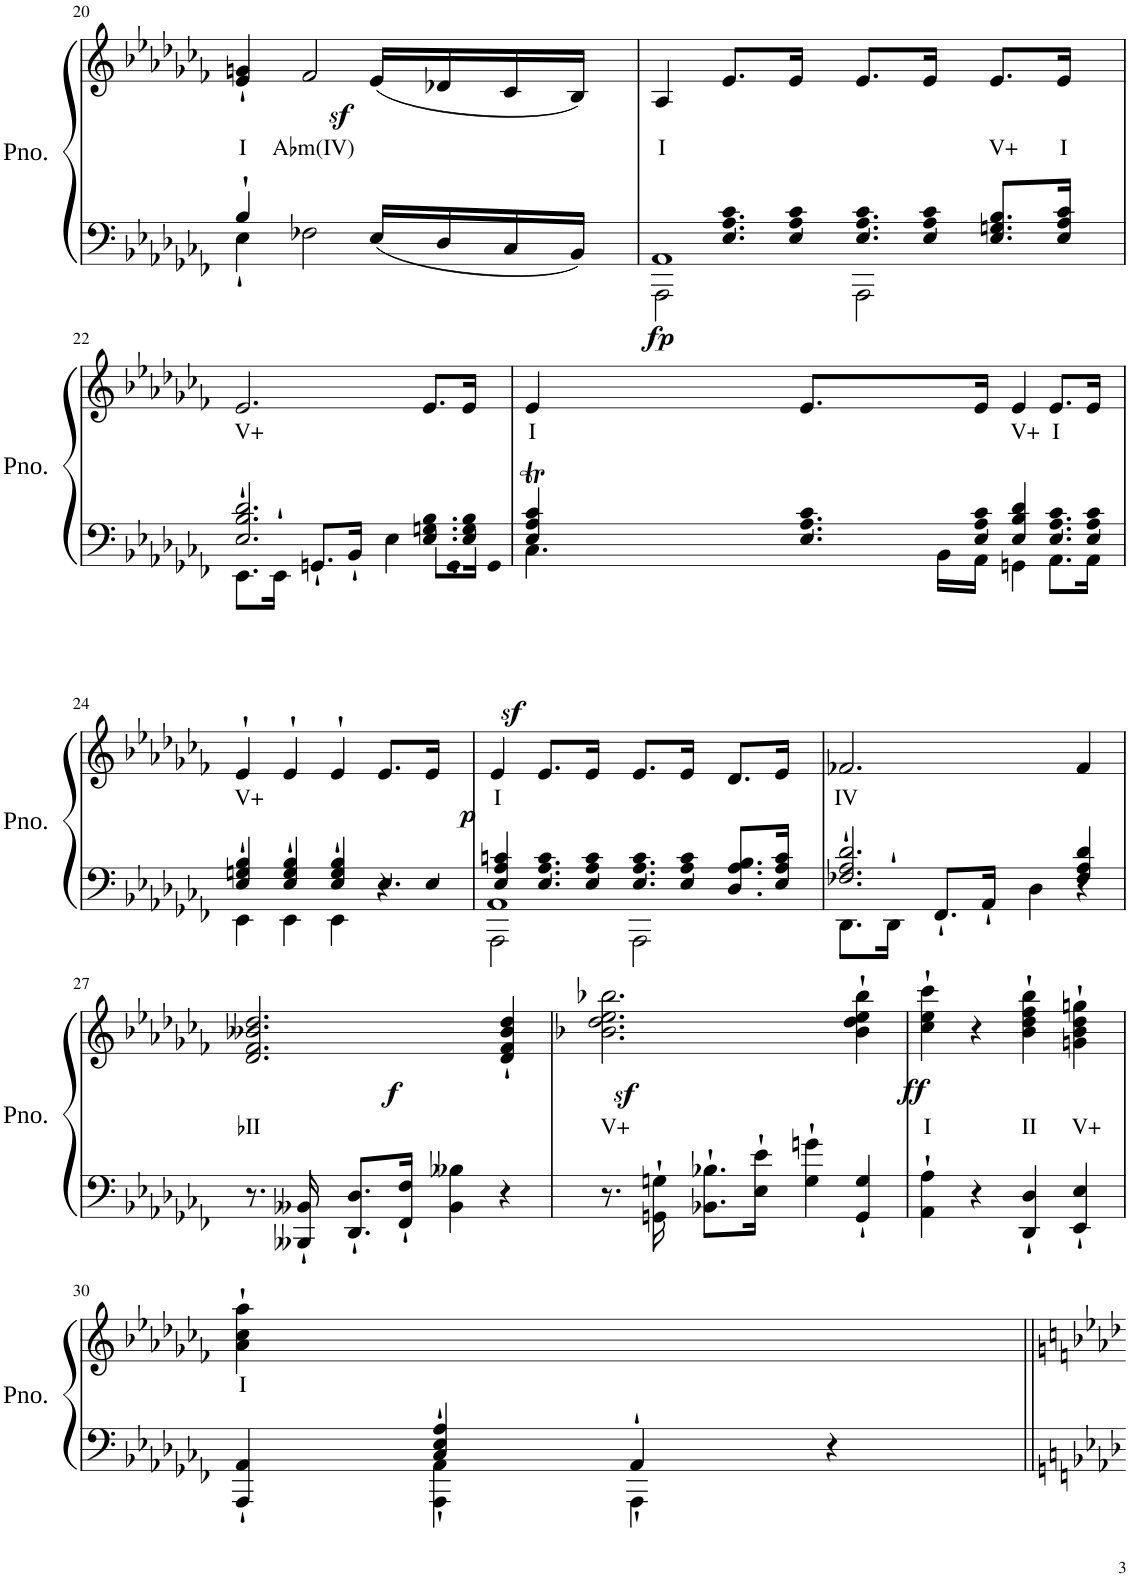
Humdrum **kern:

**kern	**kern	**text	**dynam
*part1	*part1	*part1	*part1
*staff2	*staff1	*staff1	*staff1/2
*I"Piano	*	*	*
*I'Pno.	*	*	*
!!LO:PB:g=z
*clefF4	*clefG2	*	*
*k[b-e-a-d-g-c-f-]	*k[b-e-a-d-g-c-f-]	*	*
*M4/4	*M4/4	*	*
*met(c)	*met(c)	*	*
=20	=20	=20	=20
*^	*	*	*
!	!	!	!LO:LY:b	!
4B-'`/	4E-'`\	4e-/'` 4gn/'`	I	.
!	!	!	!LO:LY:b	!
2F-X\	2.ryy	2f-z</	A♭m(IV)	.
16E-/LL	.	(16e-/LL	.	.
16D-/	.	16d-X/	.	.
16C-/	.	16c-/	.	.
16BB-/JJ	.	16B-/JJ)	.	.
=21	=21	=21	=21	=21
*	*^	*	*	*
!	!	!	!	!LO:LY:b	!LO:DY:b=2
4ryy	1AA-	2AAA-\	4A-/	I	fp
8.E-/ 8.A-/ 8.c-/L	.	.	8.e-/L	.	.
16E-/ 16A-/ 16c-/Jk	.	.	16e-/Jk	.	.
8.E-/ 8.A-/ 8.c-/L	.	2AAA-\	8.e-/L	.	.
16E-/ 16A-/ 16c-/Jk	.	.	16e-/Jk	.	.
!	!	!	!	!LO:LY:b	!
8.E-/ 8.Gn/ 8.B-/L	.	.	8.e-/L	V+	.
!	!	!	!	!LO:LY:b	!
16E-/ 16A-/ 16c-/Jk	.	.	16e-/Jk	I	.
*	*v	*v	*	*	*
!!LO:LB:g=z
=22	=22	=22	=22	=22
!	!	!	!LO:LY:b	!
2.E-/ 2.B-/ 2.d-/	8.EE-'`\L	2.e-/	V+	.
.	16EE-'`\Jk	.	.	.
.	8.GGn'`/L	.	.	.
.	16BB-'`/Jk	.	.	.
.	4E-\	.	.	.
8.E-/ 8.Gn/ 8.B-/L	8.D-\L	8.e-/L	.	.
16E-/ 16G/ 16B-/Jk	16D-\Jk	16e-/Jk	.	.
=23	=23	=23	=23	=23
*	*^	*	*	*
*	*	*Xtuplet	*	*	*
!	!	!	!	!LO:LY:b	!LO:DY:b=2
4E-/ 4A-/ 4c-/	4.C-T\	88%3C-!	4e-/	I	sf
.	.	88%3D-!	.	.	.
.	.	88%3C-!	.	.	.
.	.	88%3D-!	.	.	.
.	.	88%3C-!	.	.	.
.	.	88%3D-!	.	.	.
.	.	88%3C-!	.	.	.
.	.	88%3D-!	.	.	.
8.E-/ 8.A-/ 8.c-/L	.	.	8.e-/L	.	.
.	.	88%3C-!	.	.	.
.	.	88%3D-!	.	.	.
.	.	88%3C-!	.	.	.
.	16BB-\LL	2ryy	.	.	.
16E-/ 16A-/ 16c-/Jk	16AA-\JJ	.	16e-/Jk	.	.
!	!	!	!	!LO:LY:b	!
4E-/ 4B-/ 4d-/	4GGn\	.	4e-/	V+	.
!	!	!	!	!LO:LY:b	!
8.E-/ 8.A-/ 8.c-/L	8.AA-\L	.	8.e-/L	I	.
.	.	8ryy	.	.	.
16E-/ 16A-/ 16c-/Jk	16AA-\Jk	.	16e-/Jk	.	.
*	*v	*v	*	*	*
!!LO:LB:g=z
=24	=24	=24	=24	=24
!	!	!	!LO:LY:b	!
4E-/' 4Gn/' 4B-/'	4EE-'`\	4e-'`/	V+	.
4E-/' 4G/' 4B-/'	4EE-'`\	4e-'`/	.	.
4E-/' 4G/' 4B-/'	4EE-'`\	4e-'`/	.	.
!	!	!	!	!LO:DY:b
8.E-/L	4r	8.e-/L	.	p
16E-/Jk	.	16e-/Jk	.	.
=25	=25	=25	=25	=25
*	*^	*	*	*
!	!	!	!	!LO:LY:b	!
4E-/ 4A-/ 4cn/	1AA-	2AAA-\	4e-/	I	.
8.E-/ 8.A-/ 8.c/L	.	.	8.e-/L	.	.
16E-/ 16A-/ 16c/Jk	.	.	16e-/Jk	.	.
8.E-/ 8.A-/ 8.c/L	.	2AAA-\	8.e-/L	.	.
16E-/ 16A-/ 16c/Jk	.	.	16e-/Jk	.	.
8.D-/ 8.A-/ 8.B-/L	.	.	8.d-/L	.	.
16E-/ 16A-/ 16c/Jk	.	.	16e-/Jk	.	.
*	*v	*v	*	*	*
=26	=26	=26	=26	=26
!	!	!	!LO:LY:b	!
2.F-X/ 2.A-/ 2.d-/	8.DD-'`\L	2.f-X/	IV	.
.	16DD-'`\Jk	.	.	.
.	8.FF-'`/L	.	.	.
.	16AA-'`/Jk	.	.	.
.	4D-\	.	.	.
4F-/ 4A-/ 4d-/	4r	4f-/	.	.
!!LO:LB:g=z
=27	=27	=27	=27	=27
!	!	!	!LO:LY:b	!LO:DY:b
*v	*v	*	*	*
8.r	2.d-/ 2.f-/ 2.b--X/ 2.dd-/	♭II	f
16BBB--X/'` 16BB--X/'`	.	.	.
8.DD-/'` 8.D-/'`L	.	.	.
16FF-/'` 16F-/'`Jk	.	.	.
4BB--\ 4B--X\	.	.	.
4r	4d-/'` 4f-/'` 4b--/'` 4dd-/'`	.	.
=28	=28	=28	=28
!	!	!LO:LY:b	!
8.r	2.b-X\z< 2.dd-\z< 2.ee-\z< 2.bb-X\z<	V+	.
16GGn\'` 16Gn\'`	.	.	.
8.BB-X\'` 8.B-X\'`L	.	.	.
16E-\'` 16e-\'`Jk	.	.	.
4G\'` 4gn\'`	.	.	.
4GG/'` 4G/'`	4b-\'` 4dd-\'` 4ee-\'` 4bb-\'`	.	.
=29	=29	=29	=29
!	!	!LO:LY:b	!LO:DY:b
4AA-\'` 4A-\'`	4cc-\'` 4ee-\'` 4ccc-\'`	I	ff
4r	4r	.	.
!	!	!LO:LY:b	!
4DD-/'` 4D-/'`	4b-\'` 4dd-\'` 4ff-\'` 4bb-\'`	II	.
!	!	!LO:LY:b	!
4EE-/'` 4E-/'`	4gn\'` 4b-\'` 4dd-\'` 4ggn\'`	V+	.
!!LO:LB:g=z
=30	=30	=30	=30
*^	*	*	*
!	!	!	!LO:LY:b	!
4ryy	4AAA-/'` 4AA-/'`	4a-\'` 4cc-\'` 4aa-\'`	I	.
4C-/'` 4E-/'` 4A-/'`	4AAA-\'` 4AA-\'`	2ryy	.	.
4AA-'`/	4AAA-'`\	.	.	.
4ryy	4r	4ryy	.	.
*v	*v	*	*	*
=||	=||	=||	=||
*-	*-	*-	*-
